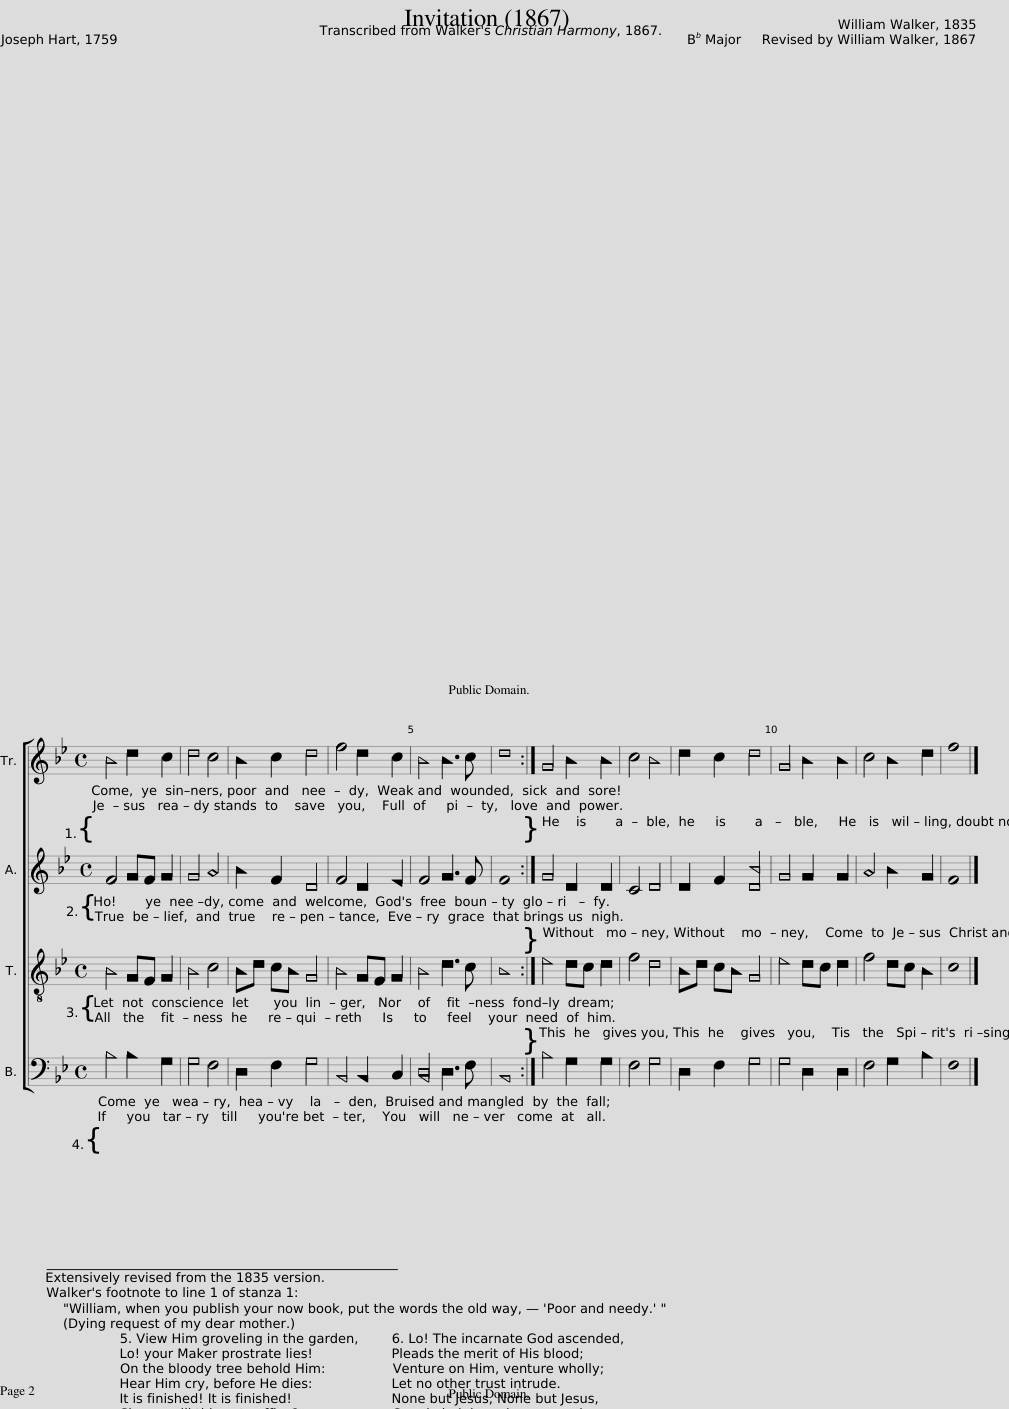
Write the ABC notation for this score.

X:1
%%score [ 1 2 3 4 ]
L:1/8
Q:1/4=100
M:4/4
I:linebreak $
K:Bb
V:1 treble
V:2 treble
V:3 treble-8
V:4 bass
V:1
 B4 d2 c2 | d4 c4 | B2 c2 d4 | f4 d2 c2 | B4 B3 c | %5
 d8 :| G4 B2 B2 | c4 B4 | d2 c2 d4 | G4 B2 B2 | %10
 c4 B2 d2 | f8 |] %12
V:2
 F4 GF G2 | G4 A4 | B2 F2 D4 | F4 D2 E2 | F4 G3 F | %5
 F8 :| G4 D2 D2 | C4 D4 | D2 F2 [DB]4 | G4 G2 G2 | %10
 A4 B2 G2 | F8 |] %12
V:3
 B4 GF G2 | B4 c4 | Bd cB G4 | B4 GF G2 | B4 d3 c | %5
 B8 :| e4 dc d2 | f4 d4 | Bd cB G4 | e4 dc d2 | %10
 f4 dc B2 | c8 |] %12
V:4
 B,4 B,2 G,2 | G,4 F,4 | D,2 F,2 G,4 | B,,4 B,,2 C,2 | [B,,D,]4 D,3 F, | %5
 B,,8 :| B,4 G,2 G,2 | F,4 G,4 | D,2 F,2 G,4 | G,4 D,2 D,2 | %10
 F,4 G,2 B,2 | F,8 |] %12
